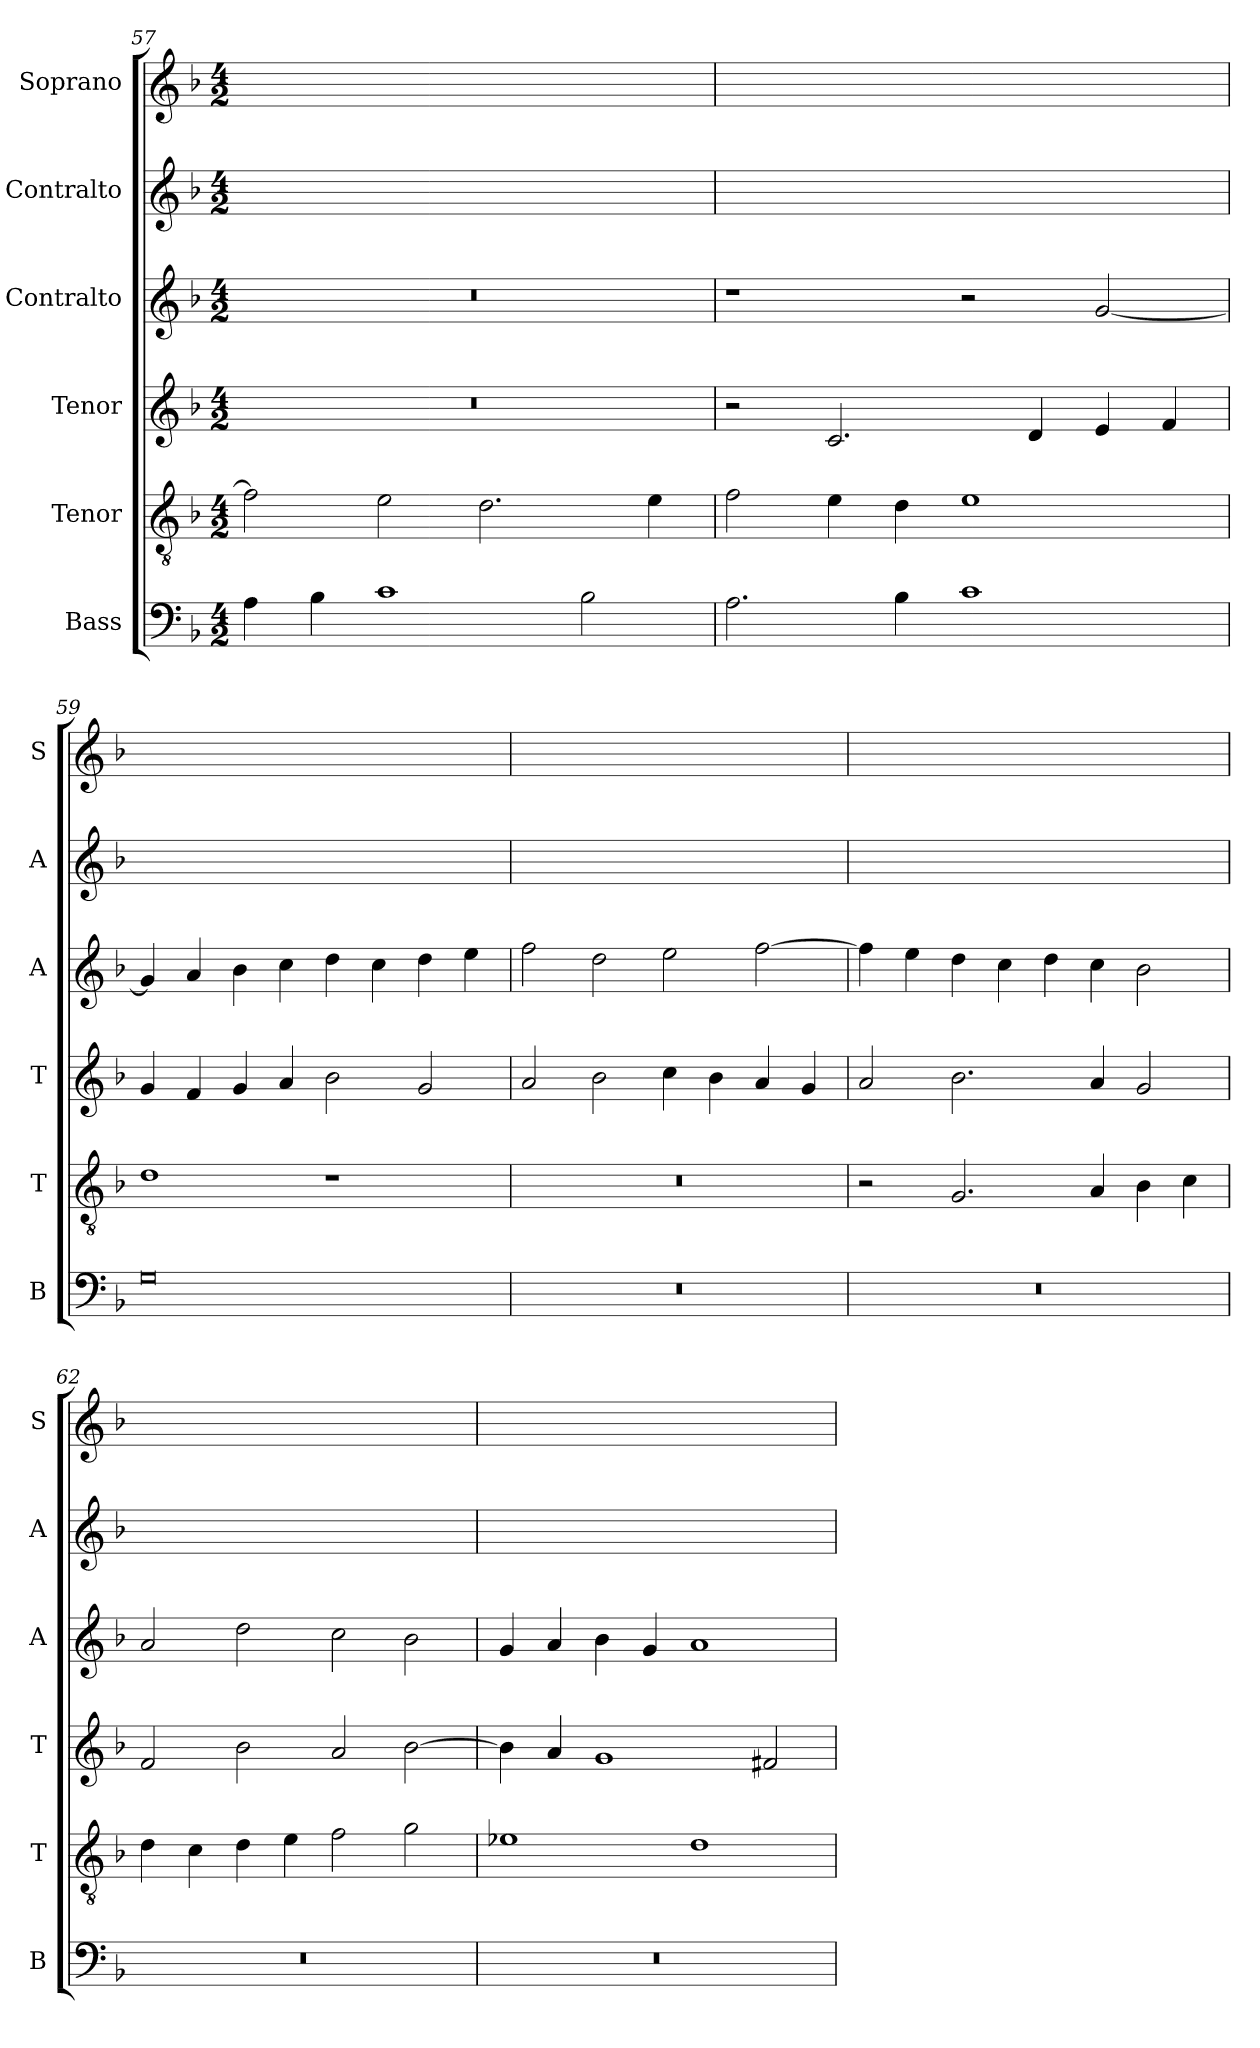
**kern	**kern	**kern	**kern	**kern	**kern
*part6	*part5	*part4	*part3	*part2	*part1
*staff6	*staff5	*staff4	*staff3	*staff2	*staff1
*I"Bass	*I"Tenor	*I"Tenor	*I"Contralto	*I"Contralto	*I"Soprano
*I'B	*I'T	*I'T	*I'A	*I'A	*I'S
*clefF4	*clefGv2	*clefG2	*clefG2	*clefG2	*clefG2
*k[b-]	*k[b-]	*k[b-]	*k[b-]	*k[b-]	*k[b-]
*G:dor	*G:dor	*G:dor	*G:dor	*G:dor	*G:dor
*M4/2	*M4/2	*M4/2	*M4/2	*M4/2	*M4/2
=57	=57	=57	=57	=57	=57
4A	2f]	0r	0r	0ryy	0ryy
4B-	.	.	.	.	.
1c	2e	.	.	.	.
.	2.d	.	.	.	.
2B-	.	.	.	.	.
.	4e	.	.	.	.
=58	=58	=58	=58	=58	=58
2.A	2f	2r	1r	0ryy	0ryy
.	4e	2.c	.	.	.
4B-	4d	.	.	.	.
1c	1e	.	2r	.	.
.	.	4d	.	.	.
.	.	4e	[2g	.	.
.	.	4f	.	.	.
=59	=59	=59	=59	=59	=59
0G	1d	4g	4g]	0ryy	0ryy
.	.	4f	4a	.	.
.	.	4g	4b-	.	.
.	.	4a	4cc	.	.
.	1r	2b-	4dd	.	.
.	.	.	4cc	.	.
.	.	2g	4dd	.	.
.	.	.	4ee	.	.
=60	=60	=60	=60	=60	=60
0r	0r	2a	2ff	0ryy	0ryy
.	.	2b-	2dd	.	.
.	.	4cc	2ee	.	.
.	.	4b-	.	.	.
.	.	4a	[2ff	.	.
.	.	4g	.	.	.
=61	=61	=61	=61	=61	=61
0r	2r	2a	4ff]	0ryy	0ryy
.	.	.	4ee	.	.
.	2.G	2.b-	4dd	.	.
.	.	.	4cc	.	.
.	.	.	4dd	.	.
.	4A	4a	4cc	.	.
.	4B-	2g	2b-	.	.
.	4c	.	.	.	.
=62	=62	=62	=62	=62	=62
0r	4d	2f	2a	0ryy	0ryy
.	4c	.	.	.	.
.	4d	2b-	2dd	.	.
.	4e	.	.	.	.
.	2f	2a	2cc	.	.
.	2g	[2b-	2b-	.	.
=63	=63	=63	=63	=63	=63
0r	1e-X	4b-]	4g	0ryy	0ryy
.	.	4a	4a	.	.
.	.	1g	4b-	.	.
.	.	.	4g	.	.
.	1d	.	1a	.	.
.	.	2f#X	.	.	.
=	=	=	=	=	=
*-	*-	*-	*-	*-	*-
